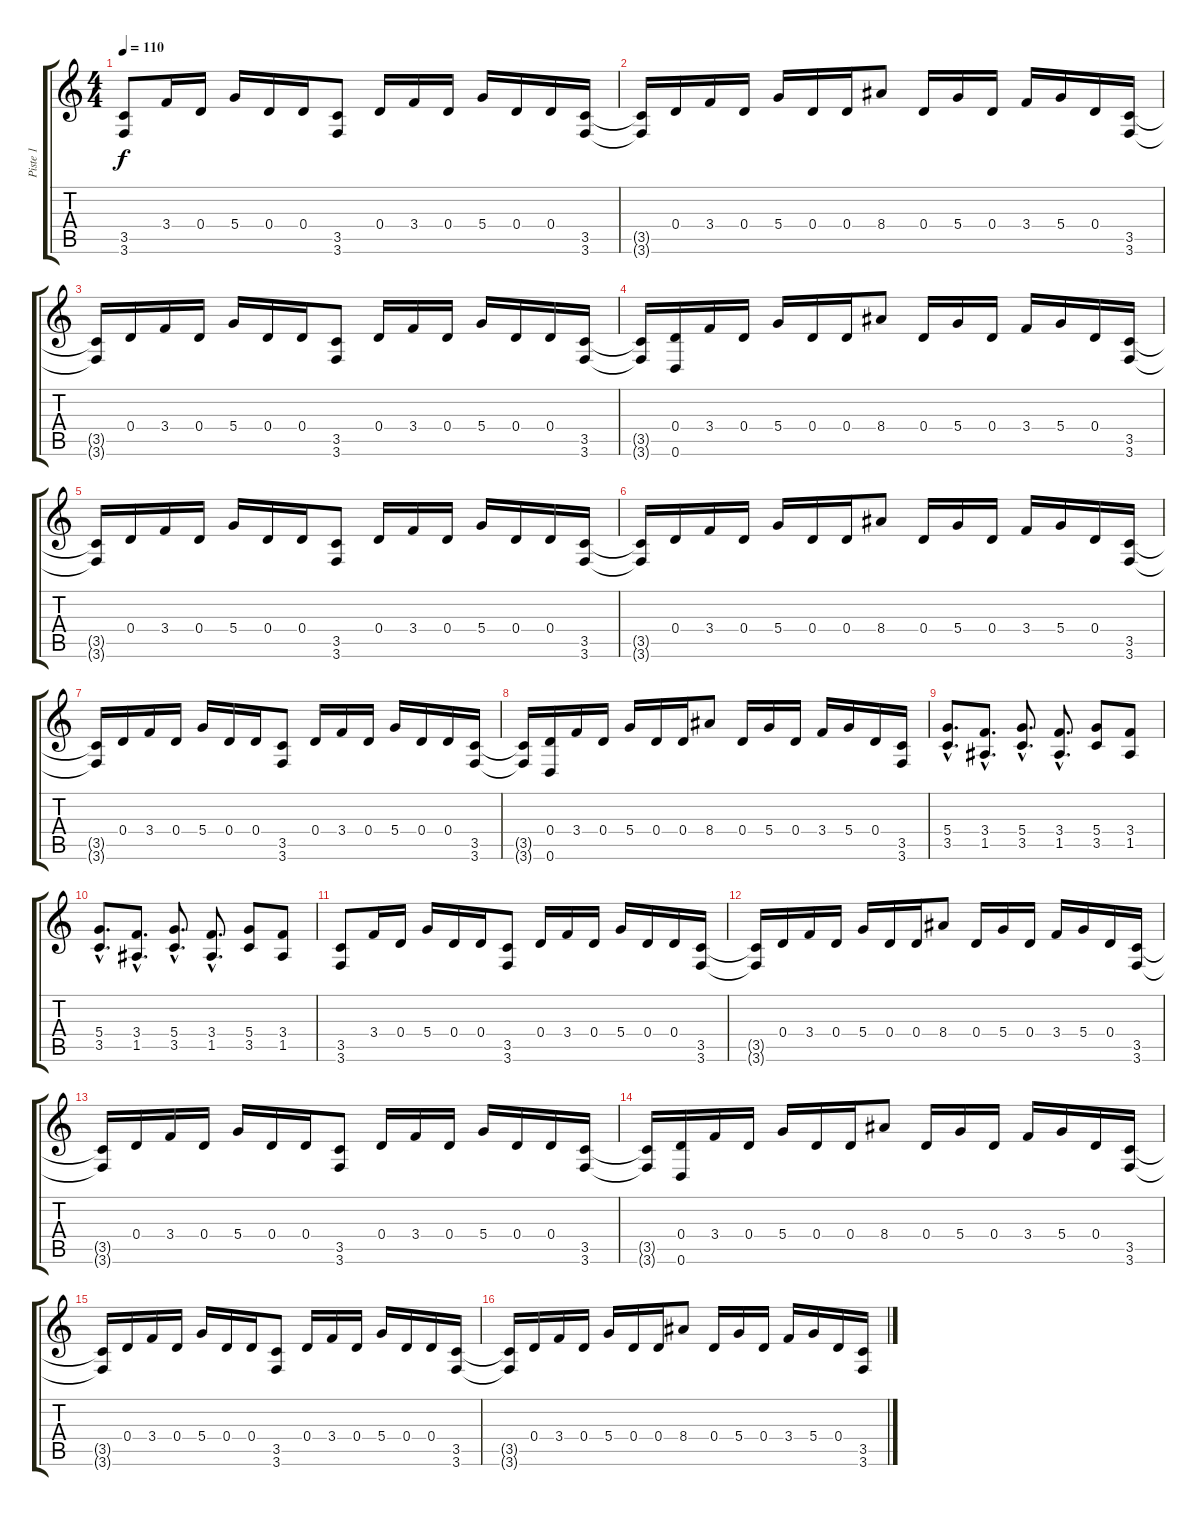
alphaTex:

\track ("Piste 1" "Piste 1") {instrument distortionguitar}
\staff {score tabs}
\tuning (E4 B3 G3 D3 A2 D2) {hide}
\ts (4 4)
\tempo 110
\clef g2
\ks c
(3.5 3.6).8{dy f instrument distortionguitar} 3.4.16 0.4.16 5.4.16 0.4.16 0.4.16 (3.5 3.6).8 0.4.16 3.4.16 0.4.16 5.4.16 0.4.16 0.4.16 (3.5 3.6).16 |
(3.5{t} 3.6{t}).16 0.4.16 3.4.16 0.4.16 5.4.16 0.4.16 0.4.16 8.4.8 0.4.16 5.4.16 0.4.16 3.4.16 5.4.16 0.4.16 (3.5 3.6).16 |
(3.5{t} 3.6{t}).16 0.4.16 3.4.16 0.4.16 5.4.16 0.4.16 0.4.16 (3.5 3.6).8 0.4.16 3.4.16 0.4.16 5.4.16 0.4.16 0.4.16 (3.5 3.6).16 |
(3.5{t} 3.6{t}).16 (0.4 0.6).16 3.4.16 0.4.16 5.4.16 0.4.16 0.4.16 8.4.8 0.4.16 5.4.16 0.4.16 3.4.16 5.4.16 0.4.16 (3.5 3.6).16 |
(3.5{t} 3.6{t}).16 0.4.16 3.4.16 0.4.16 5.4.16 0.4.16 0.4.16 (3.5 3.6).8 0.4.16 3.4.16 0.4.16 5.4.16 0.4.16 0.4.16 (3.5 3.6).16 |
(3.5{t} 3.6{t}).16 0.4.16 3.4.16 0.4.16 5.4.16 0.4.16 0.4.16 8.4.8 0.4.16 5.4.16 0.4.16 3.4.16 5.4.16 0.4.16 (3.5 3.6).16 |
(3.5{t} 3.6{t}).16 0.4.16 3.4.16 0.4.16 5.4.16 0.4.16 0.4.16 (3.5 3.6).8 0.4.16 3.4.16 0.4.16 5.4.16 0.4.16 0.4.16 (3.5 3.6).16 |
(3.5{t} 3.6{t}).16 (0.4 0.6).16 3.4.16 0.4.16 5.4.16 0.4.16 0.4.16 8.4.8 0.4.16 5.4.16 0.4.16 3.4.16 5.4.16 0.4.16 (3.5 3.6).16 |
(5.4{hac} 3.5{hac}).8{d} (3.4{hac} 1.5{hac}).8{d} (5.4{hac} 3.5{hac}).8{d} (3.4{hac} 1.5{hac}).8{d} (5.4 3.5).8 (3.4 1.5).8 |
(5.4{hac} 3.5{hac}).8{d} (3.4{hac} 1.5{hac}).8{d} (5.4{hac} 3.5{hac}).8{d} (3.4{hac} 1.5{hac}).8{d} (5.4 3.5).8 (3.4 1.5).8 |
(3.5 3.6).8 3.4.16 0.4.16 5.4.16 0.4.16 0.4.16 (3.5 3.6).8 0.4.16 3.4.16 0.4.16 5.4.16 0.4.16 0.4.16 (3.5 3.6).16 |
(3.5{t} 3.6{t}).16 0.4.16 3.4.16 0.4.16 5.4.16 0.4.16 0.4.16 8.4.8 0.4.16 5.4.16 0.4.16 3.4.16 5.4.16 0.4.16 (3.5 3.6).16 |
(3.5{t} 3.6{t}).16 0.4.16 3.4.16 0.4.16 5.4.16 0.4.16 0.4.16 (3.5 3.6).8 0.4.16 3.4.16 0.4.16 5.4.16 0.4.16 0.4.16 (3.5 3.6).16 |
(3.5{t} 3.6{t}).16 (0.4 0.6).16 3.4.16 0.4.16 5.4.16 0.4.16 0.4.16 8.4.8 0.4.16 5.4.16 0.4.16 3.4.16 5.4.16 0.4.16 (3.5 3.6).16 |
(3.5{t} 3.6{t}).16 0.4.16 3.4.16 0.4.16 5.4.16 0.4.16 0.4.16 (3.5 3.6).8 0.4.16 3.4.16 0.4.16 5.4.16 0.4.16 0.4.16 (3.5 3.6).16 |
(3.5{t} 3.6{t}).16 0.4.16 3.4.16 0.4.16 5.4.16 0.4.16 0.4.16 8.4.8 0.4.16 5.4.16 0.4.16 3.4.16 5.4.16 0.4.16 (3.5 3.6).16
